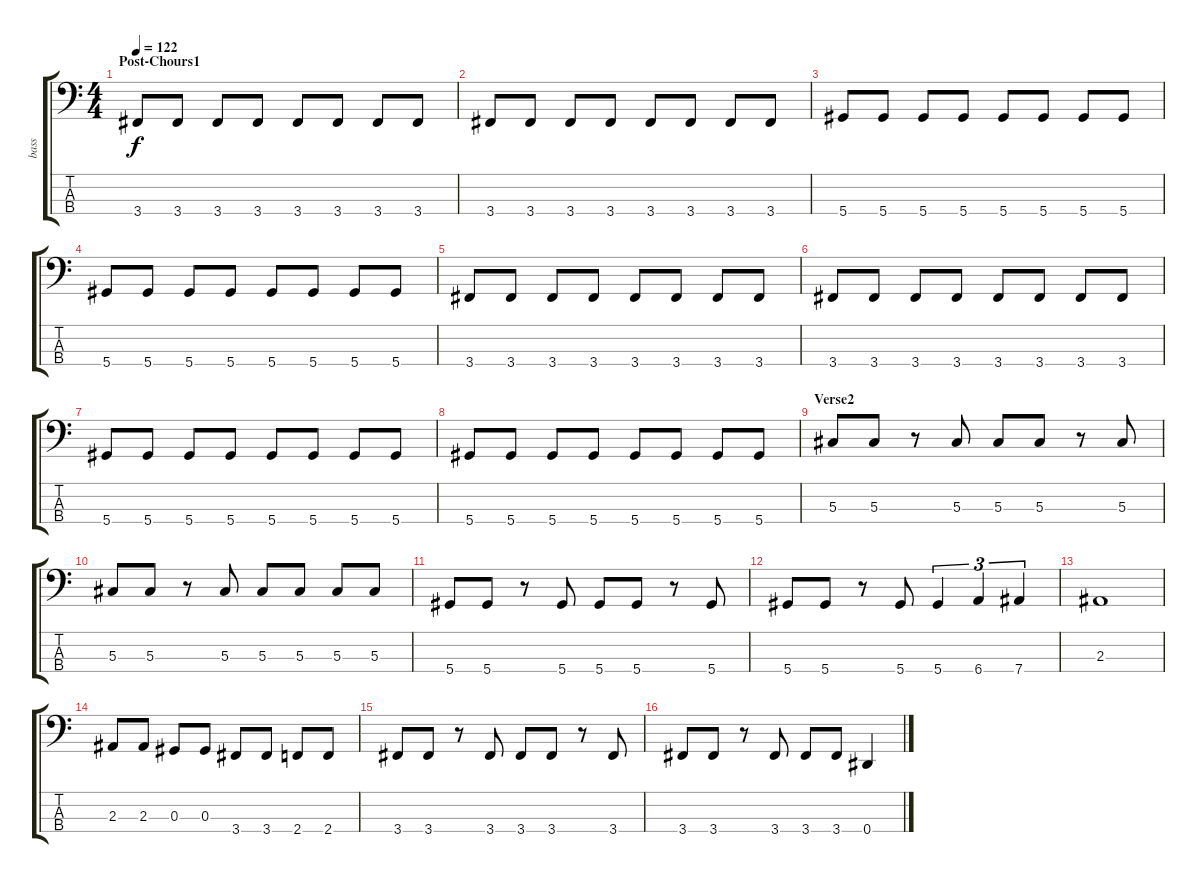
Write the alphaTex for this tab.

\track ("bass" "bass") {instrument electricbasspick}
\staff {score tabs}
\tuning (Gb2 Db2 Ab1 Eb1) {hide}
\ts (4 4)
\section ("" "Post-Chours1")
\tempo 122
\clef f4
\ks c
3.4.8{dy f} 3.4.8 3.4.8 3.4.8 3.4.8 3.4.8 3.4.8 3.4.8 |
3.4.8 3.4.8 3.4.8 3.4.8 3.4.8 3.4.8 3.4.8 3.4.8 |
5.4.8 5.4.8 5.4.8 5.4.8 5.4.8 5.4.8 5.4.8 5.4.8 |
5.4.8 5.4.8 5.4.8 5.4.8 5.4.8 5.4.8 5.4.8 5.4.8 |
3.4.8 3.4.8 3.4.8 3.4.8 3.4.8 3.4.8 3.4.8 3.4.8 |
3.4.8 3.4.8 3.4.8 3.4.8 3.4.8 3.4.8 3.4.8 3.4.8 |
5.4.8 5.4.8 5.4.8 5.4.8 5.4.8 5.4.8 5.4.8 5.4.8 |
5.4.8 5.4.8 5.4.8 5.4.8 5.4.8 5.4.8 5.4.8 5.4.8 |
\section ("" "Verse2")
5.3.8 5.3.8 r.8 5.3.8 5.3.8 5.3.8 r.8 5.3.8 |
5.3.8 5.3.8 r.8 5.3.8 5.3.8 5.3.8 5.3.8 5.3.8 |
5.4.8 5.4.8 r.8 5.4.8 5.4.8 5.4.8 r.8 5.4.8 |
5.4.8 5.4.8 r.8 5.4.8 5.4.4{tu (3 2)} 6.4.4{tu (3 2)} 7.4.4{tu (3 2)} |
2.3.1 |
2.3.8 2.3.8 0.3.8 0.3.8 3.4.8 3.4.8 2.4.8 2.4.8 |
3.4.8 3.4.8 r.8 3.4.8 3.4.8 3.4.8 r.8 3.4.8 |
3.4.8 3.4.8 r.8 3.4.8 3.4.8 3.4.8 0.4.4
